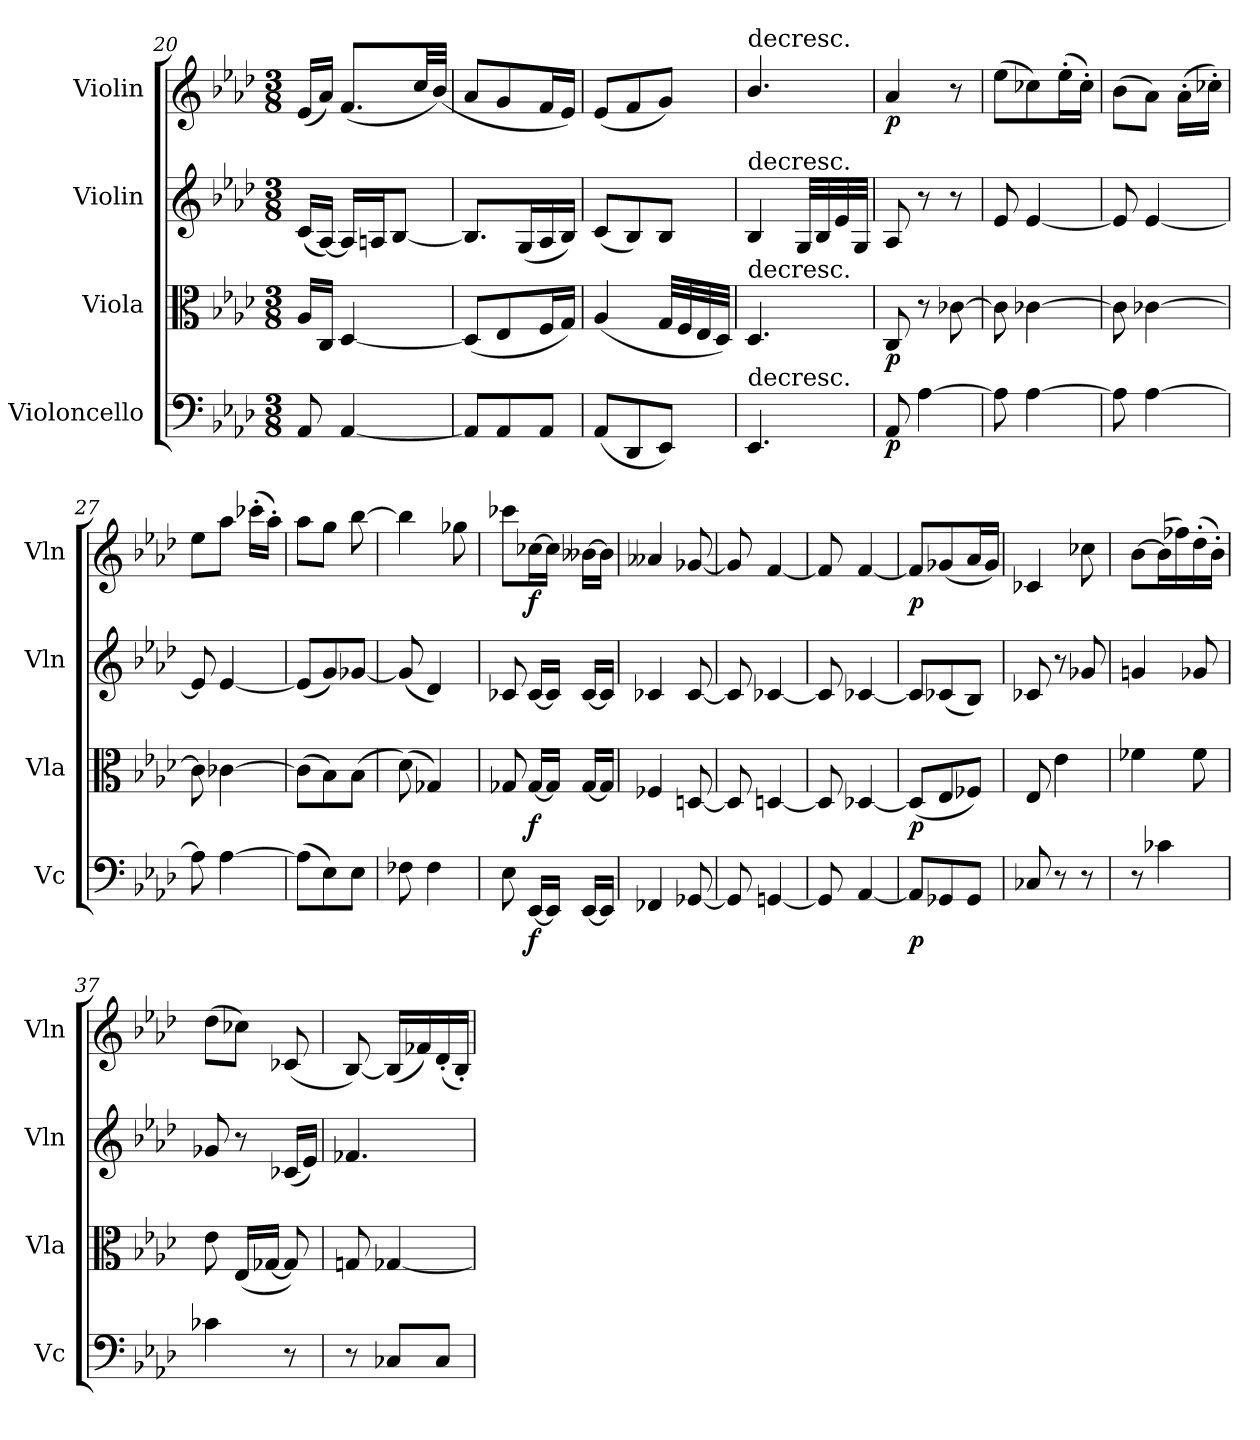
**kern	**dynam	**kern	**dynam	**kern	**kern	**dynam
*part4	*part4	*part3	*part3	*part2	*part1	*part1
*staff4	*staff4	*staff3	*staff3	*staff2	*staff1	*staff1
*I"Violoncello	*	*I"Viola	*	*I"Violin	*I"Violin	*
*I'Vc	*	*I'Vla	*	*I'Vln	*I'Vln	*
*clefF4	*	*clefC3	*	*clefG2	*clefG2	*
*k[b-e-a-d-]	*	*k[b-e-a-d-]	*	*k[b-e-a-d-]	*k[b-e-a-d-]	*
*M3/8	*	*M3/8	*	*M3/8	*M3/8	*
=20	=20	=20	=20	=20	=20	=20
8AA-/	.	16A-/LL	.	(16c/LL	(16e-/LL	.
.	.	16C/JJ	.	[16A-/JJ)	16a-/JJ)	.
[4AA-/	.	[4D-/	.	16A-/LL]	(8.f/L	.
.	.	.	.	16An/J	.	.
.	.	.	.	[8B-/J	.	.
.	.	.	.	.	32cc/LL	.
.	.	.	.	.	(32b-/JJJ)	.
=21	=21	=21	=21	=21	=21	=21
8AA-/L]	.	(8D-/L]	.	8.B-/L]	8a-/L	.
8AA-/	.	8E-/	.	.	8g/	.
.	.	.	.	(16G/L	.	.
8AA-/J	.	16F/L	.	16A-/	16f/L	.
.	.	16G/JJ)	.	16B-/JJ)	16e-/JJ)	.
=22	=22	=22	=22	=22	=22	=22
(8AA-/L	.	(4A-/	.	(8c/L	(8e-/L	.
8DD-/	.	.	.	8B-/)	8f/	.
8EE-/J)	.	32G/LLL	.	8B-/J	8g/J)	.
.	.	32F/	.	.	.	.
.	.	32E-/	.	.	.	.
.	.	32D-/JJJ)	.	.	.	.
=23	=23	=23	=23	=23	=23	=23
!	!	!	!	!	!LO:TX:t=decresc.	!
!	!	!	!	!LO:TX:t=decresc.	!	!
!	!	!LO:TX:t=decresc.	!	!	!	!
!LO:TX:t=decresc.	!	!	!	!	!	!
4.EE-/	.	4.D-/	.	4B-/	4.b-/	.
.	.	.	.	32G/LLL	.	.
.	.	.	.	32B-/	.	.
.	.	.	.	32e-/	.	.
.	.	.	.	32G/JJJ	.	.
=24	=24	=24	=24	=24	=24	=24
8AA-/	p	8C/	p	8A-/	4a-/	p
[4A-\	.	8r	.	8r	.	.
.	.	[8c-X\	.	8r	8r	.
=25	=25	=25	=25	=25	=25	=25
8A-\]	.	8c-\]	.	8e-/	(8ee-\L	.
[4A-\	.	[4c-X\	.	[4e-/	8cc-X\)	.
.	.	.	.	.	(16ee-'\L	.
.	.	.	.	.	16cc-'\JJ)	.
=26	=26	=26	=26	=26	=26	=26
8A-\]	.	8c-\]	.	8e-/]	(8b-\L	.
[4A-\	.	[4c-X\	.	[4e-/	8a-\J)	.
.	.	.	.	.	(16a-'\LL	.
.	.	.	.	.	16cc-X'\JJ)	.
=27	=27	=27	=27	=27	=27	=27
8A-\]	.	8c-\]	.	8e-/]	8ee-\L	.
[4A-\	.	[4c-X\	.	[4e-/	8aa-\J	.
.	.	.	.	.	(16ccc-X'\LL	.
.	.	.	.	.	16aa-'\JJ)	.
=28	=28	=28	=28	=28	=28	=28
(8A-\L]	.	(8c-\L]	.	(8e-/L]	8aa-\L	.
8E-\)	.	8B-\)	.	8g/)	8gg\J	.
8E-\J	.	(8B-\J	.	[8g-X/J	[8bb-\	.
=29	=29	=29	=29	=29	=29	=29
8F-X\	.	(8d-\)	.	(8g-/]	4bb-\]	.
4F-\	.	4G-X/)	.	4d-/)	.	.
.	.	.	.	.	8gg-X\	.
=30	=30	=30	=30	=30	=30	=30
8E-\	.	8G-X/	.	8c-X/	8ccc-X\L	.
[16EE-/LL	f	[16G-/LL	f	[16c-/LL	[16cc-X\L	f
16EE-/JJ]	.	16G-/JJ]	.	16c-/JJ]	16cc-\JJ]	.
[16EE-/LL	.	[16G-/LL	.	[16c-/LL	[16b--X\LL	.
16EE-/JJ]	.	16G-/JJ]	.	16c-/JJ]	16b--\JJ]	.
=31	=31	=31	=31	=31	=31	=31
4FF-X/	.	4F-X/	.	4c-X/	4a--X/	.
[8GG-X/	.	[8Dn/	.	[8c-/	[8g-X/	.
=32	=32	=32	=32	=32	=32	=32
8GG-/]	.	8D/]	.	8c-/]	8g-/]	.
[4GGn/	.	[4Dn/	.	[4c-X/	[4f/	.
=33	=33	=33	=33	=33	=33	=33
8GG/]	.	8D/]	.	8c-/]	8f/]	.
[4AA-/	.	[4D-X/	.	[4c-X/	[4f/	.
=34	=34	=34	=34	=34	=34	=34
8AA-/L]	p	(8D-/L]	p	8c-/L]	8f/L]	p
8GG-X/	.	8E-/	.	(8c-X/	(8g-X/	.
8GG-/J	.	8F-X/J)	.	8B-/J)	16a-/L	.
.	.	.	.	.	16g-/JJ)	.
=35	=35	=35	=35	=35	=35	=35
8C-X/	.	8E-/	.	8c-X/	4c-X/	.
8r	.	4e-\	.	8r	.	.
8r	.	.	.	8g-X/	8cc-X\	.
=36	=36	=36	=36	=36	=36	=36
8r	.	4f-X\	.	4gn/	[8b-\L	.
4c-X\	.	.	.	.	(16b-\L]	.
.	.	.	.	.	16ff-X\)	.
.	.	8f-\	.	8g-X/	(16dd-'\	.
.	.	.	.	.	16b-'\JJ)	.
=37	=37	=37	=37	=37	=37	=37
4c-X\	.	8e-\	.	8g-X/	(8dd-\L	.
.	.	(16E-/LL	.	8r	8cc-X\J)	.
.	.	[16G-X/JJ	.	.	.	.
8r	.	8G-/])	.	(16c-X/LL	(8c-X/	.
.	.	.	.	16e-/JJ)	.	.
=38	=38	=38	=38	=38	=38	=38
8r	.	8Gn/	.	4.f-X/	[8B-/)	.
8C-X/L	.	[4G-X/	.	.	(16B-/LL]	.
.	.	.	.	.	16f-X/)	.
8C-/J	.	.	.	.	(16d-'/	.
.	.	.	.	.	16B-'/JJ)	.
=	=	=	=	=	=	=
*-	*-	*-	*-	*-	*-	*-
